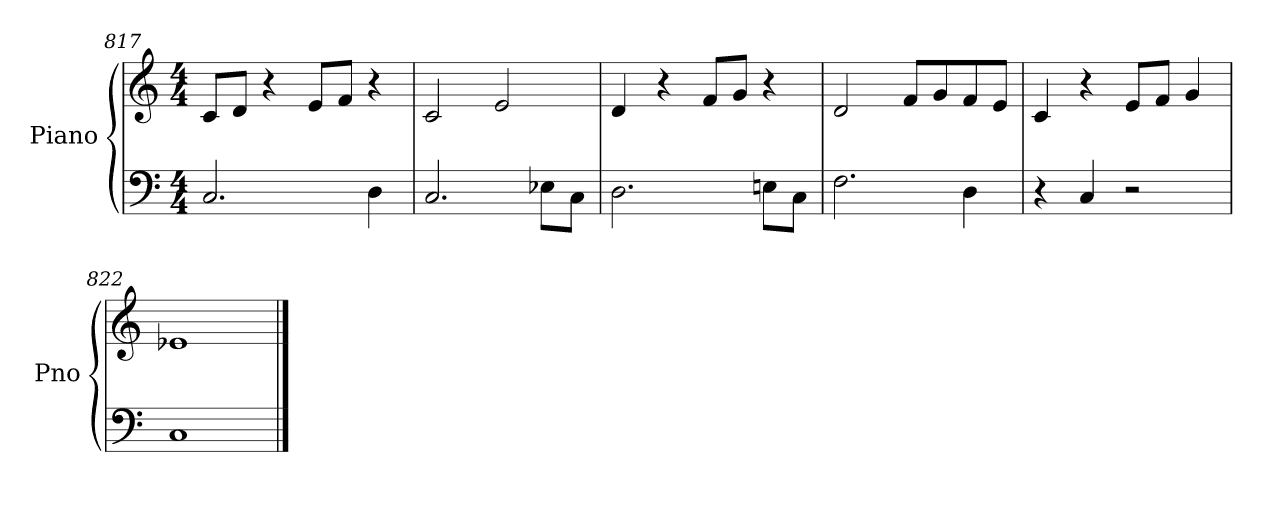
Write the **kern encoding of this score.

**kern	**kern
*part1	*part1
*staff2	*staff1
*I"Piano	*
*I'Pno	*
!!LO:PB:g=z
*clefF4	*clefG2
*k[]	*k[]
*M4/4	*M4/4
=817	=817
2.C/	8c/L
.	8d/J
.	4r
.	8e/L
.	8f/J
4D\	4r
=818	=818
2.C/	2c/
.	2e/
8E-X\L	.
8C\J	.
=819	=819
2.D\	4d/
.	4r
.	8f/L
.	8g/J
8En\L	4r
8C\J	.
=820	=820
2.F\	2d/
.	8f/L
.	8g/
4D\	8f/
.	8e/J
=821	=821
4r	4c/
4C/	4r
2r	8e/L
.	8f/J
.	4g/
=822	=822
1C	1e-X
==	==
*-	*-
